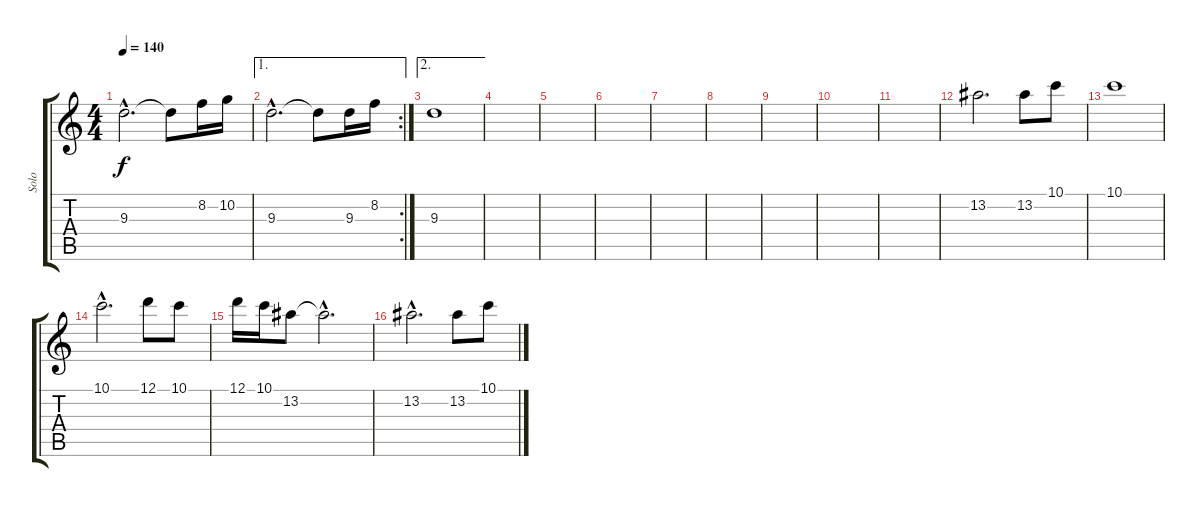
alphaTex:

\track ("Solo" "Solo") {instrument overdrivenguitar}
\staff {score tabs}
\tuning (D4 A3 F3 C3 G2 D2) {hide}
\ts (4 4)
\tempo 140
\clef g2
\ks c
9.3{hac}.2{d dy f} 9.3{t}.8 8.2.16 10.2.16 |
\ae 1
\rc 2
9.3{hac}.2{d} 9.3{t}.8 9.3.16 8.2.16 |
\ae 2
9.3.1 |
|
|
|
|
|
|
|
|
13.2.2{d} 13.2.8 10.1.8 |
10.1.1 |
10.1{hac}.2{d} 12.1.8 10.1.8 |
12.1.16 10.1.16 13.2.8 13.2{hac t}.2{d} |
13.2{hac}.2{d} 13.2.8 10.1.8
